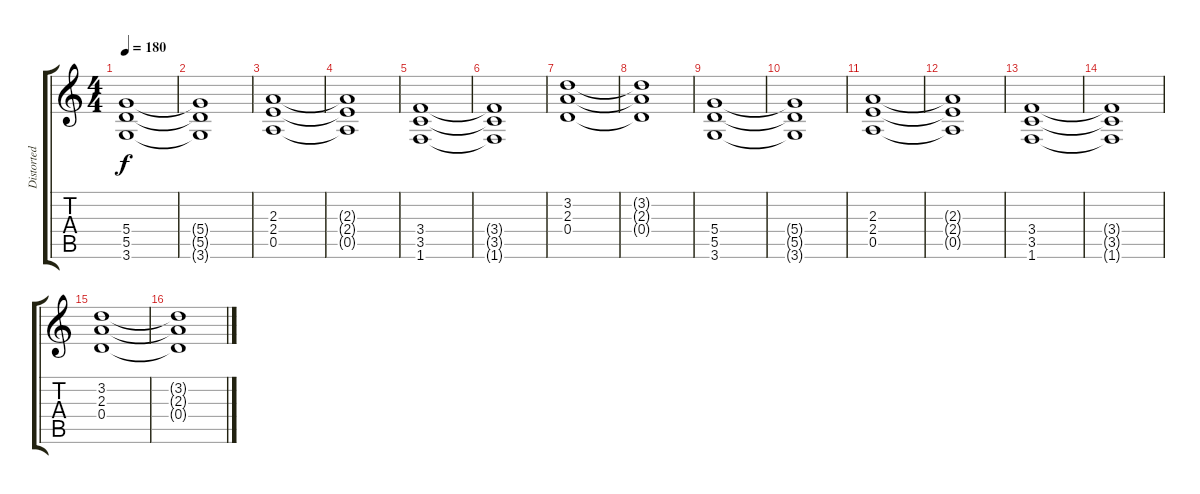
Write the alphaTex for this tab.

\track ("Distorted Gtr 3" "Distorted ") {instrument acousticguitarnylon}
\staff {score tabs}
\tuning (E4 B3 G3 D3 A2 E2) {hide}
\ts (4 4)
\tempo 180
\clef g2
\ks aminor
(5.4 5.5 3.6).1{dy f} |
(5.4{t} 5.5{t} 3.6{t}).1 |
(2.3 2.4 0.5).1 |
(2.3{t} 2.4{t} 0.5{t}).1 |
(3.4 3.5 1.6).1 |
(3.4{t} 3.5{t} 1.6{t}).1 |
(3.2 2.3 0.4).1 |
(3.2{t} 2.3{t} 0.4{t}).1 |
(5.4 5.5 3.6).1 |
(5.4{t} 5.5{t} 3.6{t}).1 |
(2.3 2.4 0.5).1 |
(2.3{t} 2.4{t} 0.5{t}).1 |
(3.4 3.5 1.6).1 |
(3.4{t} 3.5{t} 1.6{t}).1 |
(3.2 2.3 0.4).1 |
(3.2{t} 2.3{t} 0.4{t}).1
